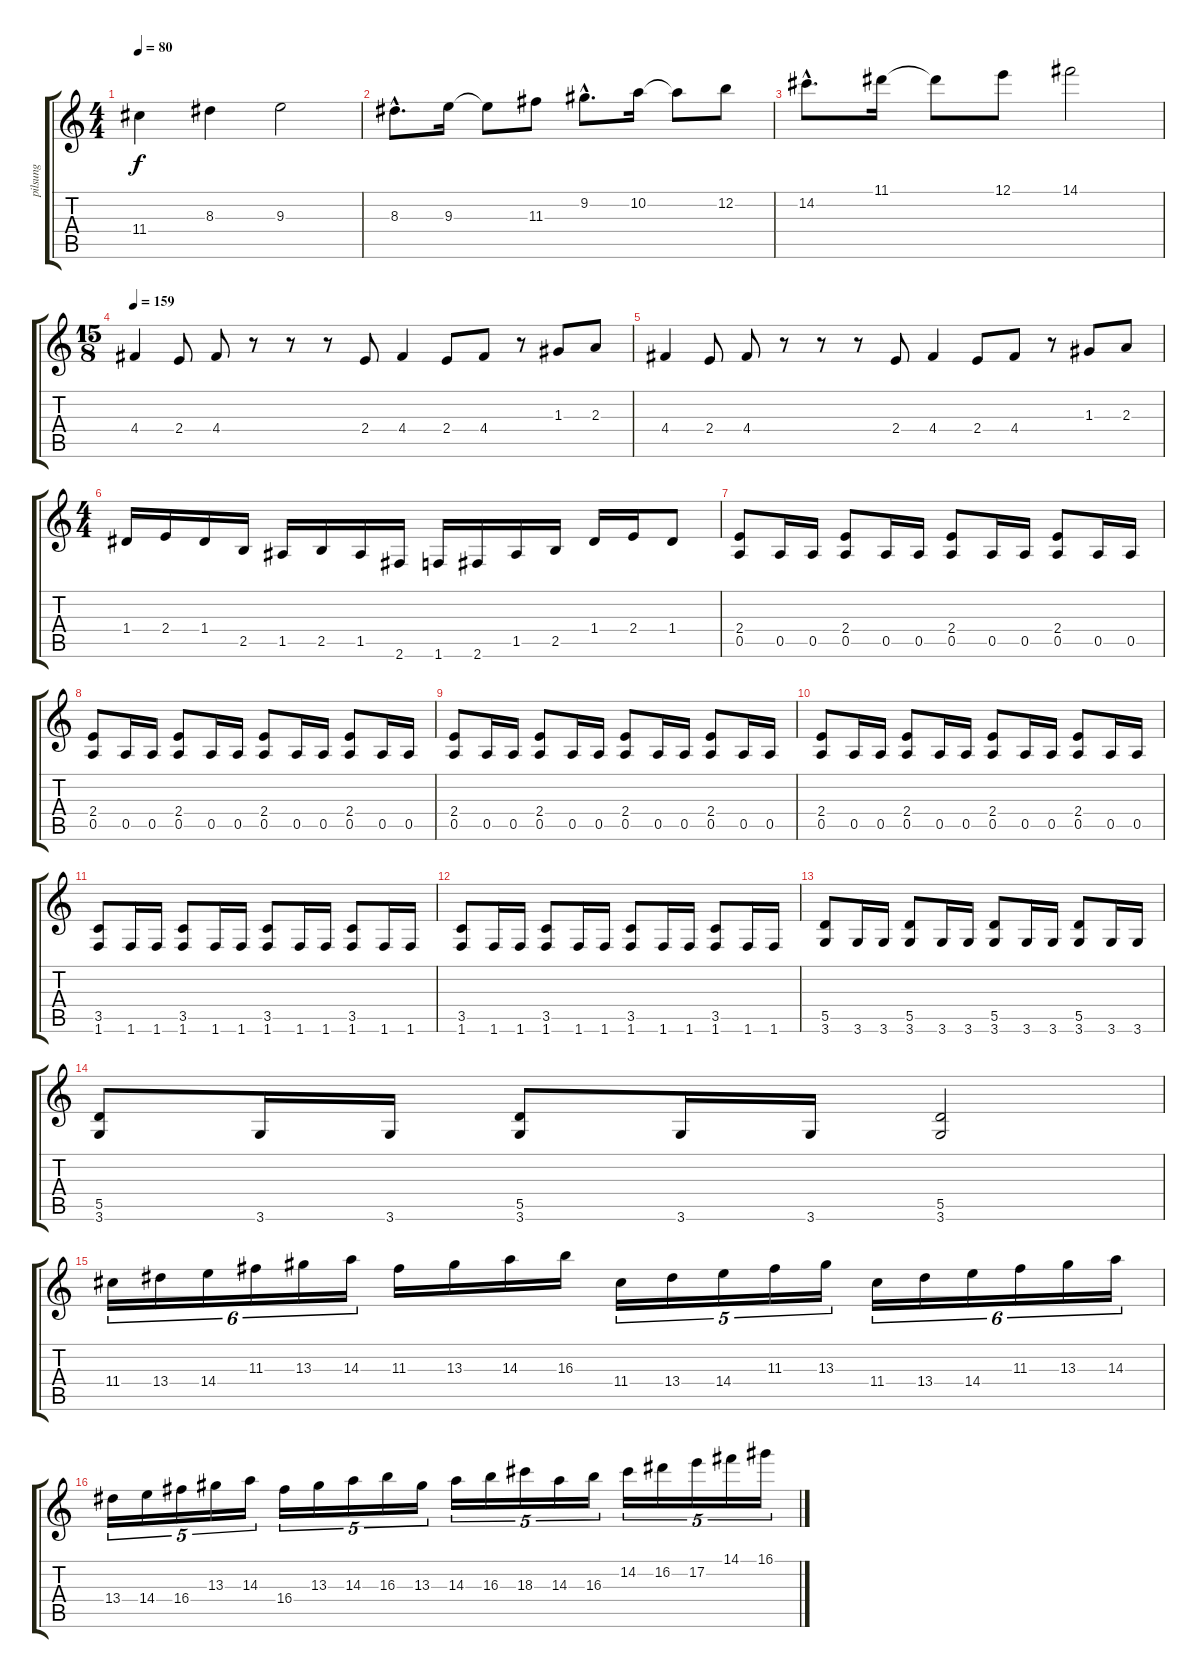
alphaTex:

\track ("pilsung" "pilsung") {instrument distortionguitar}
\staff {score tabs}
\tuning (E4 B3 G3 D3 A2 E2) {hide}
\ts (4 4)
\tempo 80
\clef g2
\ks c
11.4.4{dy f} 8.3.4 9.3.2 |
8.3{hac}.8{d} 9.3.16 9.3{t}.8 11.3.8 9.2{hac}.8{d} 10.2.16 10.2{t}.8 12.2.8 |
14.2{hac}.8{d} 11.1.16 11.1{t}.8 12.1.8 14.1.2 |
\ts (15 8)
\tempo 162
\tempo 159
4.4.4 2.4.8 4.4.8 r.8 r.8 r.8 2.4.8 4.4.4 2.4.8 4.4.8 r.8 1.3.8 2.3.8 |
4.4.4 2.4.8 4.4.8 r.8 r.8 r.8 2.4.8 4.4.4 2.4.8 4.4.8 r.8 1.3.8 2.3.8 |
\ts (4 4)
1.4.16 2.4.16 1.4.16 2.5.16 1.5.16 2.5.16 1.5.16 2.6.16 1.6.16 2.6.16 1.5.16 2.5.16 1.4.16 2.4.16 1.4.8 |
(2.4 0.5).8 0.5.16 0.5.16 (2.4 0.5).8 0.5.16 0.5.16 (2.4 0.5).8 0.5.16 0.5.16 (2.4 0.5).8 0.5.16 0.5.16 |
(2.4 0.5).8 0.5.16 0.5.16 (2.4 0.5).8 0.5.16 0.5.16 (2.4 0.5).8 0.5.16 0.5.16 (2.4 0.5).8 0.5.16 0.5.16 |
(2.4 0.5).8 0.5.16 0.5.16 (2.4 0.5).8 0.5.16 0.5.16 (2.4 0.5).8 0.5.16 0.5.16 (2.4 0.5).8 0.5.16 0.5.16 |
(2.4 0.5).8 0.5.16 0.5.16 (2.4 0.5).8 0.5.16 0.5.16 (2.4 0.5).8 0.5.16 0.5.16 (2.4 0.5).8 0.5.16 0.5.16 |
(3.5 1.6).8 1.6.16 1.6.16 (3.5 1.6).8 1.6.16 1.6.16 (3.5 1.6).8 1.6.16 1.6.16 (3.5 1.6).8 1.6.16 1.6.16 |
(3.5 1.6).8 1.6.16 1.6.16 (3.5 1.6).8 1.6.16 1.6.16 (3.5 1.6).8 1.6.16 1.6.16 (3.5 1.6).8 1.6.16 1.6.16 |
(5.5 3.6).8 3.6.16 3.6.16 (5.5 3.6).8 3.6.16 3.6.16 (5.5 3.6).8 3.6.16 3.6.16 (5.5 3.6).8 3.6.16 3.6.16 |
(5.5 3.6).8 3.6.16 3.6.16 (5.5 3.6).8 3.6.16 3.6.16 (5.5 3.6).2 |
11.4.16{tu (6 4)} 13.4.16{tu (6 4)} 14.4.16{tu (6 4)} 11.3.16{tu (6 4)} 13.3.16{tu (6 4)} 14.3.16{tu (6 4)} 11.3.16 13.3.16 14.3.16 16.3.16 11.4.16{tu (5 4)} 13.4.16{tu (5 4)} 14.4.16{tu (5 4)} 11.3.16{tu (5 4)} 13.3.16{tu (5 4)} 11.4.16{tu (6 4)} 13.4.16{tu (6 4)} 14.4.16{tu (6 4)} 11.3.16{tu (6 4)} 13.3.16{tu (6 4)} 14.3.16{tu (6 4)} |
13.4.16{tu (5 4)} 14.4.16{tu (5 4)} 16.4.16{tu (5 4)} 13.3.16{tu (5 4)} 14.3.16{tu (5 4)} 16.4.16{tu (5 4)} 13.3.16{tu (5 4)} 14.3.16{tu (5 4)} 16.3.16{tu (5 4)} 13.3.16{tu (5 4)} 14.3.16{tu (5 4)} 16.3.16{tu (5 4)} 18.3.16{tu (5 4)} 14.3.16{tu (5 4)} 16.3.16{tu (5 4)} 14.2.16{tu (5 4)} 16.2.16{tu (5 4)} 17.2.16{tu (5 4)} 14.1.16{tu (5 4)} 16.1.16{tu (5 4)}
